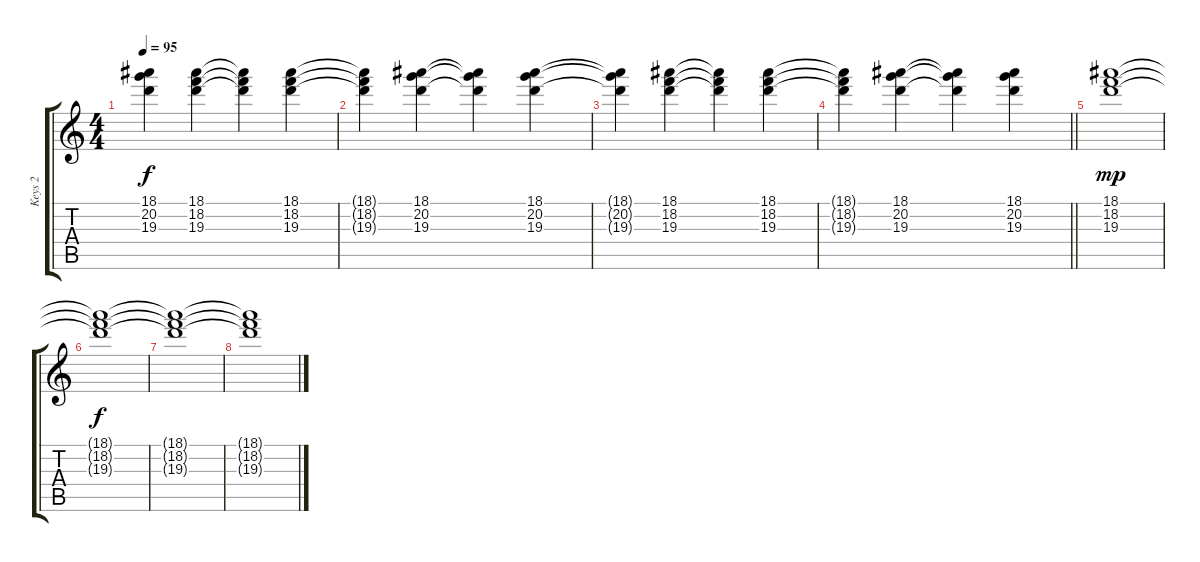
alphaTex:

\track ("Keys 2" "Keys 2") {instrument electricguitarclean}
\staff {score tabs}
\tuning (E4 B3 G3 D3 A2 E2) {hide}
\ts (4 4)
\tempo 95
\clef g2
\ks c
(18.1{t} 20.2{t} 19.3{t}).4{dy f} (18.1 18.2 19.3).4 (18.1{t} 18.2{t} 19.3{t}).4 (18.1 18.2 19.3).4 |
(18.1{t} 18.2{t} 19.3{t}).4 (18.1 20.2 19.3).4 (18.1{t} 20.2{t} 19.3{t}).4 (18.1 20.2 19.3).4 |
(18.1{t} 20.2{t} 19.3{t}).4 (18.1 18.2 19.3).4 (18.1{t} 18.2{t} 19.3{t}).4 (18.1 18.2 19.3).4 |
\barLineRight lightlight
(18.1{t} 18.2{t} 19.3{t}).4 (18.1 20.2 19.3).4 (18.1{t} 20.2{t} 19.3{t}).4 (18.1 20.2 19.3).4 |
(18.1 18.2 19.3).1{dy mp} |
(18.1{t} 18.2{t} 19.3{t}).1{dy f} |
(18.1{t} 18.2{t} 19.3{t}).1 |
(18.1{t} 18.2{t} 19.3{t}).1
